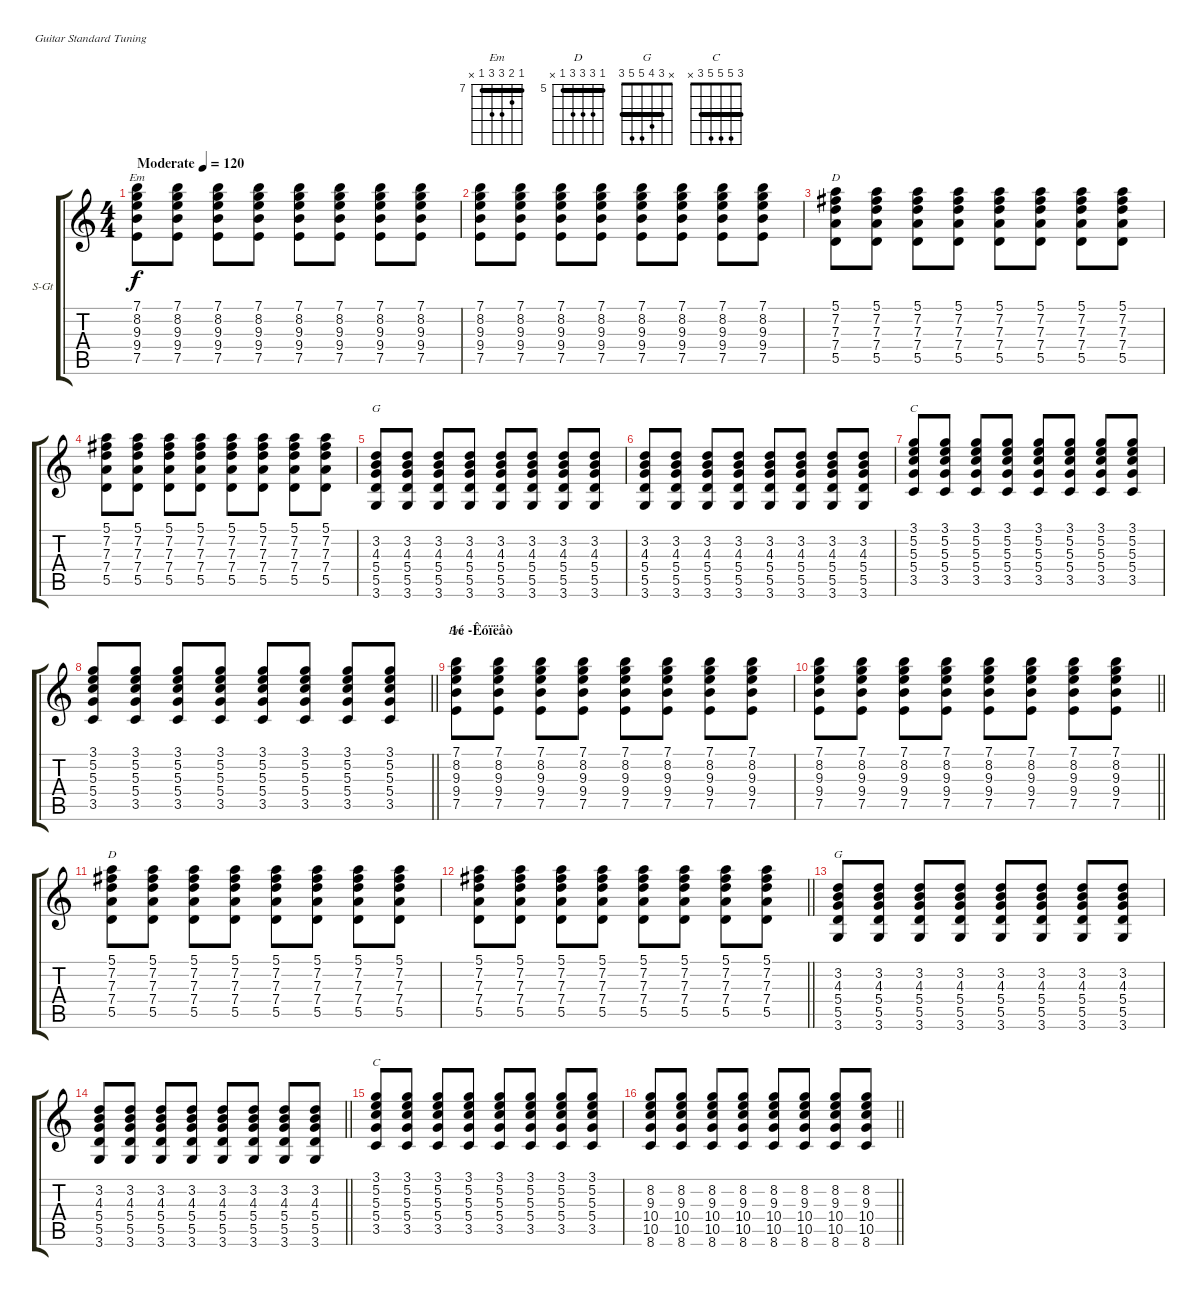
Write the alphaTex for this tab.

\bracketExtendMode groupsimilarinstruments
\firstSystemTrackNameOrientation horizontal
\otherSystemsTrackNameOrientation horizontal
\track ("Äîðîæêà 2" "S-Gt") {instrument acousticguitarsteel}
\staff {score tabs}
\tuning (E4 B3 G3 D3 A2 E2)
\chord ("Em" 7 8 9 9 7 x) {firstfret 7 barre 7}
\chord ("D" 5 7 7 7 5 x) {firstfret 5 barre 5}
\chord ("G" x 3 4 5 5 3) {barre 3}
\chord ("C" 3 5 5 5 3 x) {barre 3}
\ts (4 4)
\beaming (8 2 2 2 2)
\tempo (120 "Moderate")
\clef g2
\ks c
(7.1 8.2 9.3 9.4 7.5).8{ch "Em" dy f instrument acousticguitarsteel} (7.1 8.2 9.3 9.4 7.5).8 (7.1 8.2 9.3 9.4 7.5).8 (7.1 8.2 9.3 9.4 7.5).8 (7.1 8.2 9.3 9.4 7.5).8 (7.1 8.2 9.3 9.4 7.5).8 (7.1 8.2 9.3 9.4 7.5).8 (7.1 8.2 9.3 9.4 7.5).8 |
(7.1 8.2 9.3 9.4 7.5).8 (7.1 8.2 9.3 9.4 7.5).8 (7.1 8.2 9.3 9.4 7.5).8 (7.1 8.2 9.3 9.4 7.5).8 (7.1 8.2 9.3 9.4 7.5).8 (7.1 8.2 9.3 9.4 7.5).8 (7.1 8.2 9.3 9.4 7.5).8 (7.1 8.2 9.3 9.4 7.5).8 |
(5.1 7.2 7.3 7.4 5.5).8{ch "D"} (5.1 7.2 7.3 7.4 5.5).8 (5.1 7.2 7.3 7.4 5.5).8 (5.1 7.2 7.3 7.4 5.5).8 (5.1 7.2 7.3 7.4 5.5).8 (5.1 7.2 7.3 7.4 5.5).8 (5.1 7.2 7.3 7.4 5.5).8 (5.1 7.2 7.3 7.4 5.5).8 |
(5.1 7.2 7.3 7.4 5.5).8 (5.1 7.2 7.3 7.4 5.5).8 (5.1 7.2 7.3 7.4 5.5).8 (5.1 7.2 7.3 7.4 5.5).8 (5.1 7.2 7.3 7.4 5.5).8 (5.1 7.2 7.3 7.4 5.5).8 (5.1 7.2 7.3 7.4 5.5).8 (5.1 7.2 7.3 7.4 5.5).8 |
(3.2 4.3 5.4 5.5 3.6).8{ch "G"} (3.2 4.3 5.4 5.5 3.6).8 (3.2 4.3 5.4 5.5 3.6).8 (3.2 4.3 5.4 5.5 3.6).8 (3.2 4.3 5.4 5.5 3.6).8 (3.2 4.3 5.4 5.5 3.6).8 (3.2 4.3 5.4 5.5 3.6).8 (3.2 4.3 5.4 5.5 3.6).8 |
(3.2 4.3 5.4 5.5 3.6).8 (3.2 4.3 5.4 5.5 3.6).8 (3.2 4.3 5.4 5.5 3.6).8 (3.2 4.3 5.4 5.5 3.6).8 (3.2 4.3 5.4 5.5 3.6).8 (3.2 4.3 5.4 5.5 3.6).8 (3.2 4.3 5.4 5.5 3.6).8 (3.2 4.3 5.4 5.5 3.6).8 |
(3.1 5.2 5.3 5.4 3.5).8{ch "C"} (3.1 5.2 5.3 5.4 3.5).8 (3.1 5.2 5.3 5.4 3.5).8 (3.1 5.2 5.3 5.4 3.5).8 (3.1 5.2 5.3 5.4 3.5).8 (3.1 5.2 5.3 5.4 3.5).8 (3.1 5.2 5.3 5.4 3.5).8 (3.1 5.2 5.3 5.4 3.5).8 |
\barLineRight lightlight
(3.1 5.2 5.3 5.4 3.5).8 (3.1 5.2 5.3 5.4 3.5).8 (3.1 5.2 5.3 5.4 3.5).8 (3.1 5.2 5.3 5.4 3.5).8 (3.1 5.2 5.3 5.4 3.5).8 (3.1 5.2 5.3 5.4 3.5).8 (3.1 5.2 5.3 5.4 3.5).8 (3.1 5.2 5.3 5.4 3.5).8 |
\section ("" "1é -Êóïëåò")
(7.1 8.2 9.3 9.4 7.5).8{ch "Em"} (7.1 8.2 9.3 9.4 7.5).8 (7.1 8.2 9.3 9.4 7.5).8 (7.1 8.2 9.3 9.4 7.5).8 (7.1 8.2 9.3 9.4 7.5).8 (7.1 8.2 9.3 9.4 7.5).8 (7.1 8.2 9.3 9.4 7.5).8 (7.1 8.2 9.3 9.4 7.5).8 |
\barLineRight lightlight
(7.1 8.2 9.3 9.4 7.5).8 (7.1 8.2 9.3 9.4 7.5).8 (7.1 8.2 9.3 9.4 7.5).8 (7.1 8.2 9.3 9.4 7.5).8 (7.1 8.2 9.3 9.4 7.5).8 (7.1 8.2 9.3 9.4 7.5).8 (7.1 8.2 9.3 9.4 7.5).8 (7.1 8.2 9.3 9.4 7.5).8 |
(5.1 7.2 7.3 7.4 5.5).8{ch "D"} (5.1 7.2 7.3 7.4 5.5).8 (5.1 7.2 7.3 7.4 5.5).8 (5.1 7.2 7.3 7.4 5.5).8 (5.1 7.2 7.3 7.4 5.5).8 (5.1 7.2 7.3 7.4 5.5).8 (5.1 7.2 7.3 7.4 5.5).8 (5.1 7.2 7.3 7.4 5.5).8 |
\barLineRight lightlight
(5.1 7.2 7.3 7.4 5.5).8 (5.1 7.2 7.3 7.4 5.5).8 (5.1 7.2 7.3 7.4 5.5).8 (5.1 7.2 7.3 7.4 5.5).8 (5.1 7.2 7.3 7.4 5.5).8 (5.1 7.2 7.3 7.4 5.5).8 (5.1 7.2 7.3 7.4 5.5).8 (5.1 7.2 7.3 7.4 5.5).8 |
(3.2 4.3 5.4 5.5 3.6).8{ch "G"} (3.2 4.3 5.4 5.5 3.6).8 (3.2 4.3 5.4 5.5 3.6).8 (3.2 4.3 5.4 5.5 3.6).8 (3.2 4.3 5.4 5.5 3.6).8 (3.2 4.3 5.4 5.5 3.6).8 (3.2 4.3 5.4 5.5 3.6).8 (3.2 4.3 5.4 5.5 3.6).8 |
\barLineRight lightlight
(3.2 4.3 5.4 5.5 3.6).8 (3.2 4.3 5.4 5.5 3.6).8 (3.2 4.3 5.4 5.5 3.6).8 (3.2 4.3 5.4 5.5 3.6).8 (3.2 4.3 5.4 5.5 3.6).8 (3.2 4.3 5.4 5.5 3.6).8 (3.2 4.3 5.4 5.5 3.6).8 (3.2 4.3 5.4 5.5 3.6).8 |
(3.1 5.2 5.3 5.4 3.5).8{ch "C"} (3.1 5.2 5.3 5.4 3.5).8 (3.1 5.2 5.3 5.4 3.5).8 (3.1 5.2 5.3 5.4 3.5).8 (3.1 5.2 5.3 5.4 3.5).8 (3.1 5.2 5.3 5.4 3.5).8 (3.1 5.2 5.3 5.4 3.5).8 (3.1 5.2 5.3 5.4 3.5).8 |
\barLineRight lightlight
(8.2 9.3 10.4 10.5 8.6).8 (8.2 9.3 10.4 10.5 8.6).8 (8.2 9.3 10.4 10.5 8.6).8 (8.2 9.3 10.4 10.5 8.6).8 (8.2 9.3 10.4 10.5 8.6).8 (8.2 9.3 10.4 10.5 8.6).8 (8.2 9.3 10.4 10.5 8.6).8 (8.2 9.3 10.4 10.5 8.6).8
